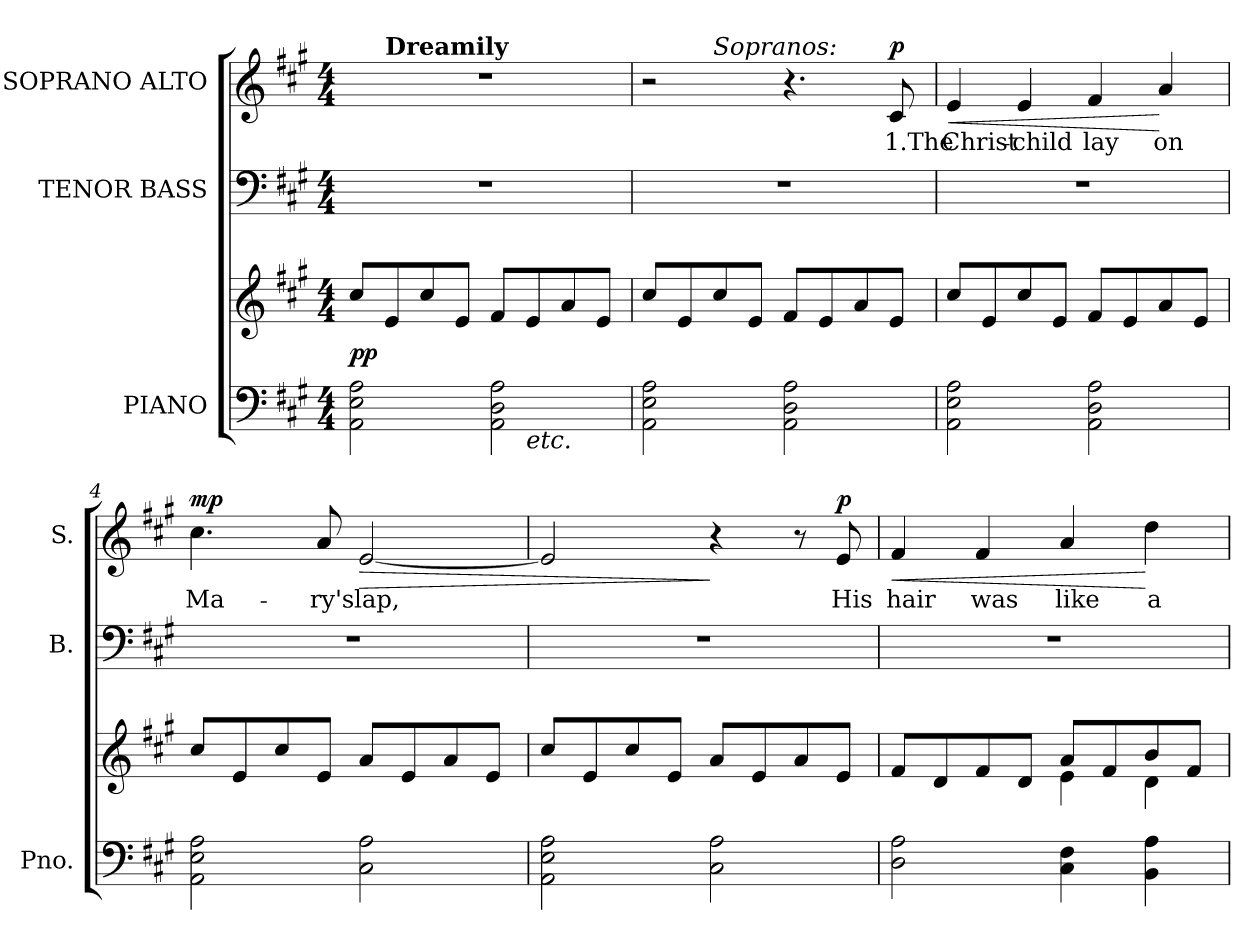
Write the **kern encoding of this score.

**kern	**kern	**dynam	**kern	**kern	**text	**dynam
*part3	*part3	*part3	*part2	*part1	*part1	*part1
*staff4	*staff3	*staff3/4	*staff2	*staff1	*staff1	*staff1
*I"PIANO	*	*	*I"TENOR BASS	*I"SOPRANO ALTO	*	*
*I'Pno.	*	*	*I'B.	*I'S.	*	*
!!LO:PB:g=z
*clefF4	*clefG2	*	*clefF4	*clefG2	*	*
*k[f#c#g#]	*k[f#c#g#]	*	*k[f#c#g#]	*k[f#c#g#]	*	*
*A:	*A:	*	*A:	*A:	*	*
*M4/4	*M4/4	*	*M4/4	*M4/4	*	*
*MM72	*MM72	*	*MM72	*MM72	*	*
=1	=1	=1	=1	=1	=1	=1
*^	*	*	*	*^	*	*
2AAi\ 2Ei 2Ai	2ryy	8cc#i/L	pp	1r	1r	8ryy	.	.
!	!	!	!	!	!	!LO:TX:a:B:t=Dreamily	!	!
.	.	8ei/	.	.	.	2..ryy	.	.
.	.	8cc#i/	.	.	.	.	.	.
.	.	8ei/J	.	.	.	.	.	.
2AAi\ 2Di 2Ai	8ryy	8f#i/L	.	.	.	.	.	.
!	!LO:TX:b:i:t=etc.	!	!	!	!	!	!	!
.	4.ryy	8ei/	.	.	.	.	.	.
.	.	8ai/	.	.	.	.	.	.
.	.	8ei/J	.	.	.	.	.	.
*v	*v	*	*	*	*	*	*	*
=2	=2	=2	=2	=2	=2	=2	=2
2AAi\ 2Ei 2Ai	8cc#i/L	.	1r	2r	4ryy	.	.
.	8ei/	.	.	.	.	.	.
!	!	!	!	!	!LO:TX:a:i:t=Sopranos&colon;	!	!
.	8cc#i/	.	.	.	2.ryy	.	.
.	8ei/J	.	.	.	.	.	.
2AAi\ 2Di 2Ai	8f#i/L	.	.	4.r	.	.	.
.	8ei/	.	.	.	.	.	.
.	8ai/	.	.	.	.	.	.
!	!	!	!	!	!	!LO:LY:b:color=#000000	!
.	8ei/J	.	.	8c#i/	.	1.The	p
*	*	*	*	*v	*v	*	*
=3	=3	=3	=3	=3	=3	=3
*	*	*	*	*^	*	*
!	!	!	!	!	!	!LO:LY:b:color=#000000	!LO:HP:b
*	*	*	*	*v	*v	*	*
2AAi\ 2Ei 2Ai	8cc#i/L	.	1r	4ei/	Christ-	<
.	8ei/	.	.	.	.	.
!	!	!	!	!	!LO:LY:b:color=#000000	!
.	8cc#i/	.	.	4ei/	-child	.
.	8ei/J	.	.	.	.	.
!	!	!	!	!	!LO:LY:b:color=#000000	!
2AAi\ 2Di 2Ai	8f#i/L	.	.	4f#i/	lay	.
.	8ei/	.	.	.	.	.
!	!	!	!	!	!LO:LY:b:color=#000000	!
.	8ai/	.	.	4ai/	on	[
.	8ei/J	.	.	.	.	.
=4	=4	=4	=4	=4	=4	=4
!	!	!	!	!	!LO:LY:b:color=#000000	!
2AAi\ 2Ei 2Ai	8cc#i/L	.	1r	4.cc#i\	Ma-	mp
.	8ei/	.	.	.	.	.
.	8cc#i/	.	.	.	.	.
!	!	!	!	!	!LO:LY:b:color=#000000	!
.	8ei/J	.	.	8ai/	-ry's	.
!	!	!	!	!	!LO:LY:b:color=#000000	!LO:HP:b
2C#i\ 2Ai	8ai/L	.	.	[<2ei/	lap,	>
.	8ei/	.	.	.	.	.
.	8ai/	.	.	.	.	.
.	8ei/J	.	.	.	.	.
!!LO:LB:g=z
=5	=5	=5	=5	=5	=5	=5
2AAi\ 2Ei 2Ai	8cc#i/L	.	1r	2ei/]	.	.
.	8ei/	.	.	.	.	.
.	8cc#i/	.	.	.	.	.
.	8ei/J	.	.	.	.	.
2C#i\ 2Ai	8ai/L	.	.	4r	.	]
.	8ei/	.	.	.	.	.
.	8ai/	.	.	8r	.	.
!	!	!	!	!	!LO:LY:b:color=#000000	!
.	8ei/J	.	.	8ei/	His	p
=6	=6	=6	=6	=6	=6	=6
*	*^	*	*	*	*	*
!	!	!	!	!	!	!LO:LY:b:color=#000000	!LO:HP:b
2Di\ 2Ai	8f#i/L	2ryy	.	1r	4f#i/	hair	<
.	8di/	.	.	.	.	.	.
!	!	!	!	!	!	!LO:LY:b:color=#000000	!
.	8f#i/	.	.	.	4f#i/	was	.
.	8di/J	.	.	.	.	.	.
!	!	!	!	!	!	!LO:LY:b:color=#000000	!
4C#i\ 4F#i	8ai/L	4ei\	.	.	4ai/	like	.
.	8f#i/	.	.	.	.	.	.
!	!	!	!	!	!	!LO:LY:b:color=#000000	!
4BBi\ 4Ai	8bi/	4di\	.	.	4ddi\	a	[
.	8f#i/J	.	.	.	.	.	.
*	*v	*v	*	*	*	*	*
=	=	=	=	=	=	=
*-	*-	*-	*-	*-	*-	*-
